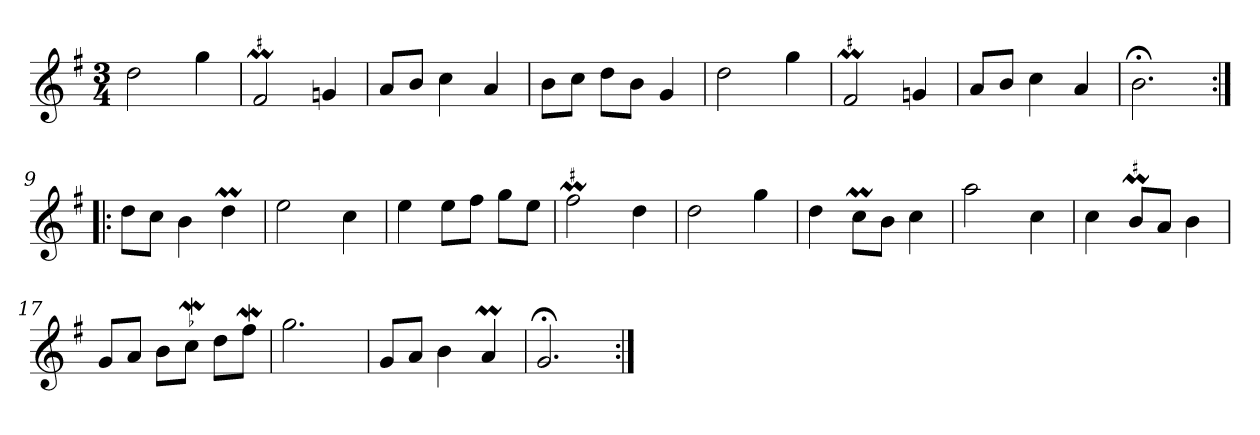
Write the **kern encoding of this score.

**kern
*part1
*staff1
*clefG2
*k[f#]
*G:
*M3/4
*MM120
=1
2dd
4gg
=2
!LO:MOR:acc=#
2f#M
4gn
=3
8a/L
8b/J
4cc
4a
=4
8b\L
8cc\J
8dd\L
8b\J
4g
=5
2dd
4gg
=6
!LO:MOR:acc=#
2f#M
4gn
=7
8a/L
8b/J
4cc
4a
=8
2.b;<
=9:|!|:
8dd\L
8cc\J
4b
4ddM
=10
2ee
4cc
=11
4ee
8ee\L
8ff#\J
8gg\L
8ee\J
=12
!LO:MOR:acc=#
2ff#M
4dd
=13
2dd
4gg
=14
4dd
8ccM\L
8b\J
4cc
=15
2aa
4cc
=16
4cc
!LO:MOR:acc=#
8bM/L
8a/J
4b
=17
8g/L
8a/J
8b\L
!LO:MOR:acc=-
8ccW\J
8dd\L
8ff#W\J
=18
2.gg
=19
8g/L
8a/J
4b
4aM
=20
2.g;<
=:|!
*-
